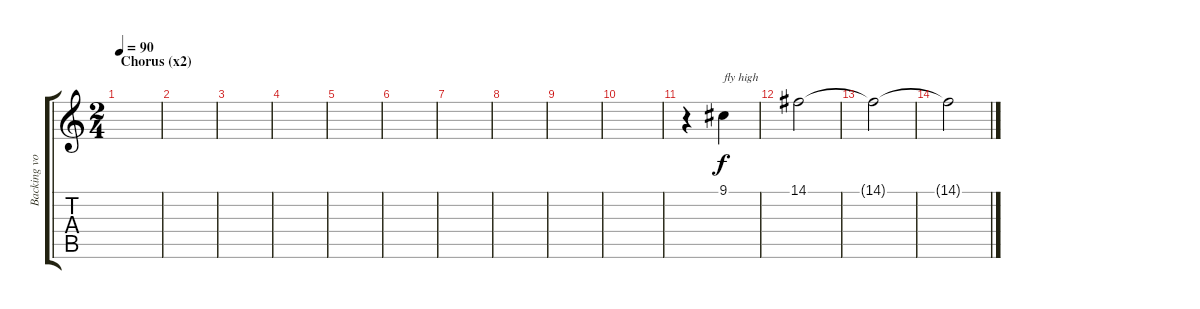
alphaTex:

\track ("Backing vocals + effects" "Backing vo") {instrument choiraahs}
\staff {score tabs}
\tuning (E4 B3 G3 D3 A2 E2) {hide}
\ts (2 4)
\section ("" "Chorus (x2)")
\tempo 90
\clef g2
\ks c
|
|
|
|
|
|
|
|
|
|
r.4 9.1.4{txt "fly high"} |
14.1.2 |
14.1{t}.2 |
14.1{t}.2
